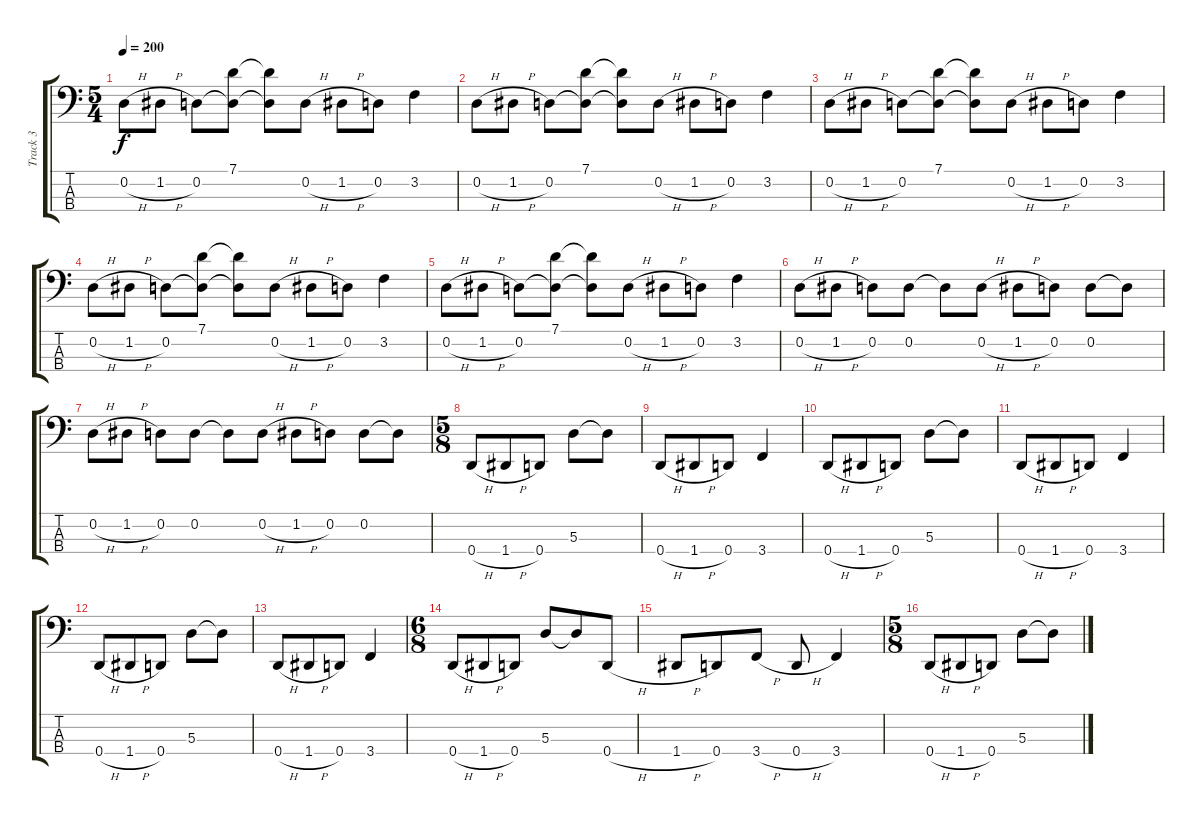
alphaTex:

\track ("Track 3" "Track 3") {instrument electricbasspick}
\staff {score tabs}
\tuning (G2 D2 A1 D1) {hide}
\ts (5 4)
\tempo 200
\clef f4
\ks c
0.2{h}.8{dy f} 1.2{h}.8 0.2.8 (7.1 0.2{t}).8 (7.1{t} 0.2{t}).8 0.2{h}.8 1.2{h}.8 0.2.8 3.2.4 |
0.2{h}.8 1.2{h}.8 0.2.8 (7.1 0.2{t}).8 (7.1{t} 0.2{t}).8 0.2{h}.8 1.2{h}.8 0.2.8 3.2.4 |
0.2{h}.8 1.2{h}.8 0.2.8 (7.1 0.2{t}).8 (7.1{t} 0.2{t}).8 0.2{h}.8 1.2{h}.8 0.2.8 3.2.4 |
0.2{h}.8 1.2{h}.8 0.2.8 (7.1 0.2{t}).8 (7.1{t} 0.2{t}).8 0.2{h}.8 1.2{h}.8 0.2.8 3.2.4 |
0.2{h}.8 1.2{h}.8 0.2.8 (7.1 0.2{t}).8 (7.1{t} 0.2{t}).8 0.2{h}.8 1.2{h}.8 0.2.8 3.2.4 |
0.2{h}.8 1.2{h}.8 0.2.8 0.2.8 0.2{t}.8 0.2{h}.8 1.2{h}.8 0.2.8 0.2.8 0.2{t}.8 |
0.2{h}.8 1.2{h}.8 0.2.8 0.2.8 0.2{t}.8 0.2{h}.8 1.2{h}.8 0.2.8 0.2.8 0.2{t}.8 |
\ts (5 8)
0.4{h}.8 1.4{h}.8 0.4.8 5.3.8 5.3{t}.8 |
0.4{h}.8 1.4{h}.8 0.4.8 3.4.4 |
0.4{h}.8 1.4{h}.8 0.4.8 5.3.8 5.3{t}.8 |
0.4{h}.8 1.4{h}.8 0.4.8 3.4.4 |
0.4{h}.8 1.4{h}.8 0.4.8 5.3.8 5.3{t}.8 |
0.4{h}.8 1.4{h}.8 0.4.8 3.4.4 |
\ts (6 8)
0.4{h}.8 1.4{h}.8 0.4.8 5.3.8 5.3{t}.8 0.4{h}.8 |
1.4{h}.8 0.4.8 3.4{h}.8 0.4{h}.8 3.4.4 |
\ts (5 8)
0.4{h}.8 1.4{h}.8 0.4.8 5.3.8 5.3{t}.8
